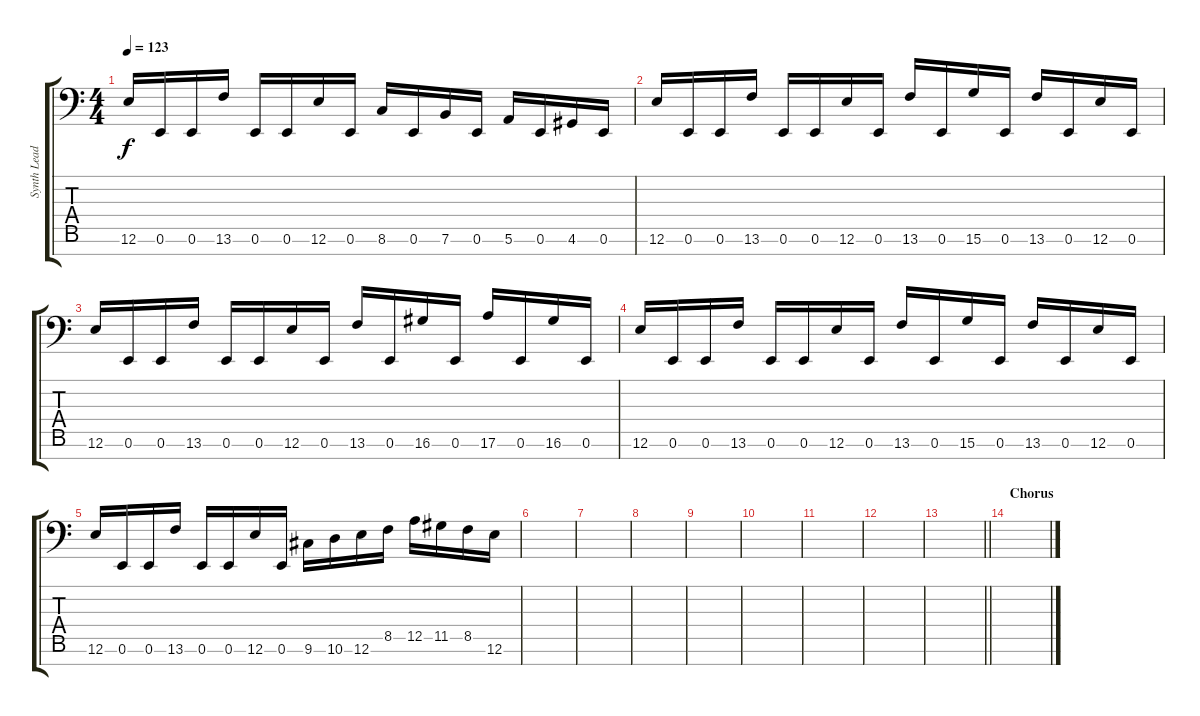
\track ("Synth Lead" "Synth Lead") {instrument lead2sawtooth}
\staff {score tabs}
\tuning (E4 B3 G3 D3 A2 E2 A1) {hide}
\ts (4 4)
\tempo 123
\clef f4
\ks c
12.6.16{dy f} 0.6.16 0.6.16 13.6.16 0.6.16 0.6.16 12.6.16 0.6.16 8.6.16 0.6.16 7.6.16 0.6.16 5.6.16 0.6.16 4.6.16 0.6.16 |
12.6.16 0.6.16 0.6.16 13.6.16 0.6.16 0.6.16 12.6.16 0.6.16 13.6.16 0.6.16 15.6.16 0.6.16 13.6.16 0.6.16 12.6.16 0.6.16 |
12.6.16 0.6.16 0.6.16 13.6.16 0.6.16 0.6.16 12.6.16 0.6.16 13.6.16 0.6.16 16.6.16 0.6.16 17.6.16 0.6.16 16.6.16 0.6.16 |
12.6.16 0.6.16 0.6.16 13.6.16 0.6.16 0.6.16 12.6.16 0.6.16 13.6.16 0.6.16 15.6.16 0.6.16 13.6.16 0.6.16 12.6.16 0.6.16 |
12.6.16 0.6.16 0.6.16 13.6.16 0.6.16 0.6.16 12.6.16 0.6.16 9.6.16 10.6.16 12.6.16 8.5.16 12.5.16 11.5.16 8.5.16 12.6.16 |
|
|
|
|
|
|
|
\barLineRight lightlight
|
\section ("" "Chorus")
